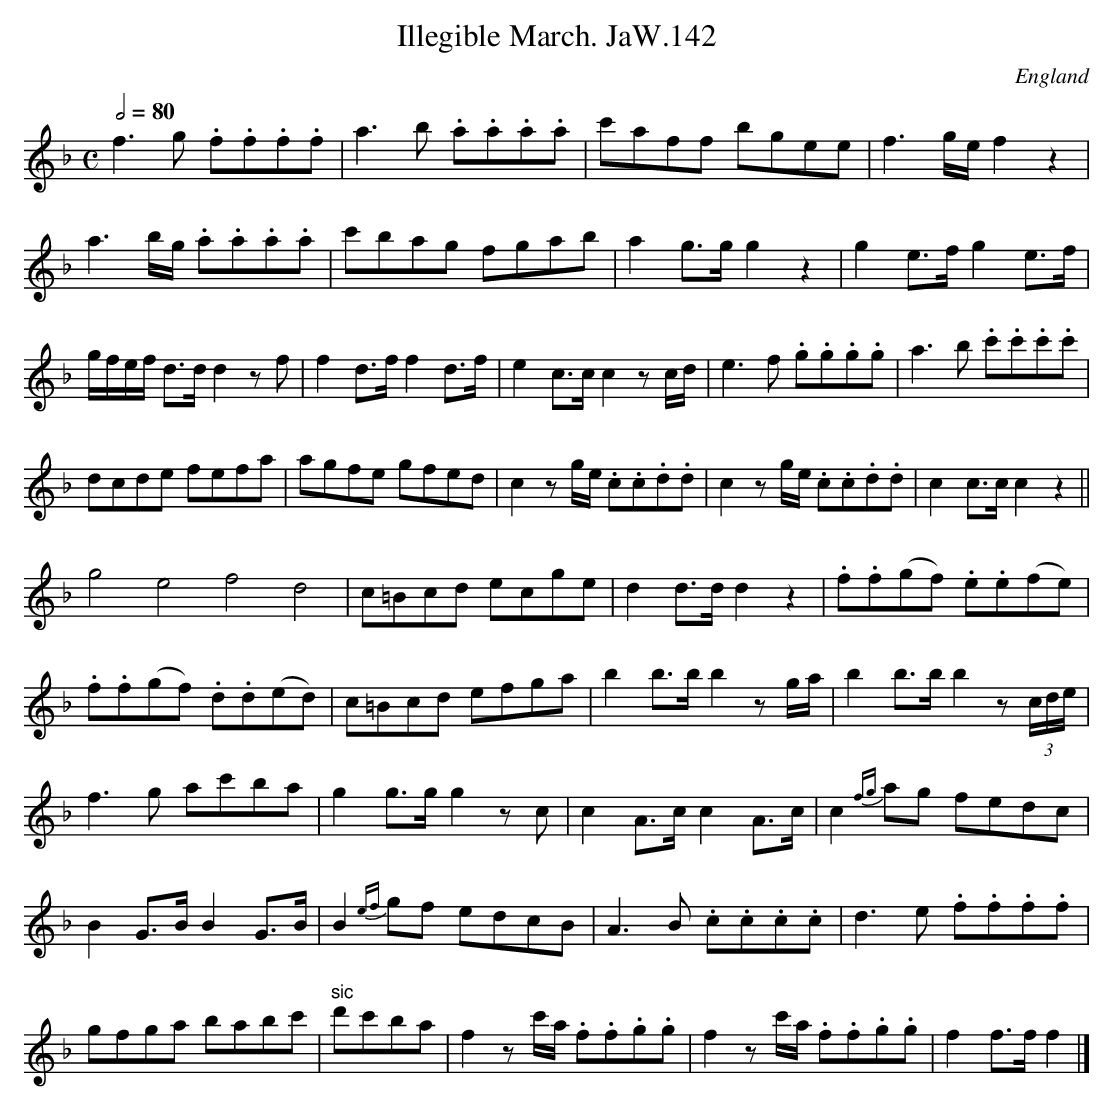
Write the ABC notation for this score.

X:1
T:Illegible March. JaW.142
M:C
L:1/8
Q:1/2=80
O:England
K:F major
f3g .f.f.f.f|a3b .a.a.a.a|c'aff bgee|f3g/e/f2z2|!
a3b/g/ .a.a.a.a|c'bag fgab|a2g>g g2z2|g2e>f g2e>f|!
g/f/e/f/ d>d d2zf|f2d>f f2d>f|e2c>c c2zc/d/|e3f .g.g.g.g|\
a3b .c'.c'.c'.c'|!
dcde fefa|agfe gfed|c2zg/e/ .c.c.d.d|c2zg/e/ .c.c.d.d|c2c>c c2z2||!
g4e4 f4d4|c=Bcd ecge|d2d>d d2z2|.f.f(gf) .e.e(fe)|!
.f.f(gf) .d.d(ed)|c=Bcd efga|b2b>b b2zg/a/|b2b>b b2z (3c/d/e/ |!
f3g ac'ba|g2g>g g2zc|c2A>c c2A>c|c2{fg}ag fedc|!
B2G>B B2G>B|B2{ef}gf edcB|A3B .c.c.c.c|d3e .f.f.f.f|!
gfga babc'|"sic"d'c'ba|f2zc'/a/ .f.f.g.g|f2zc'/a/ .f.f.g.g|f2f>ff2|]
